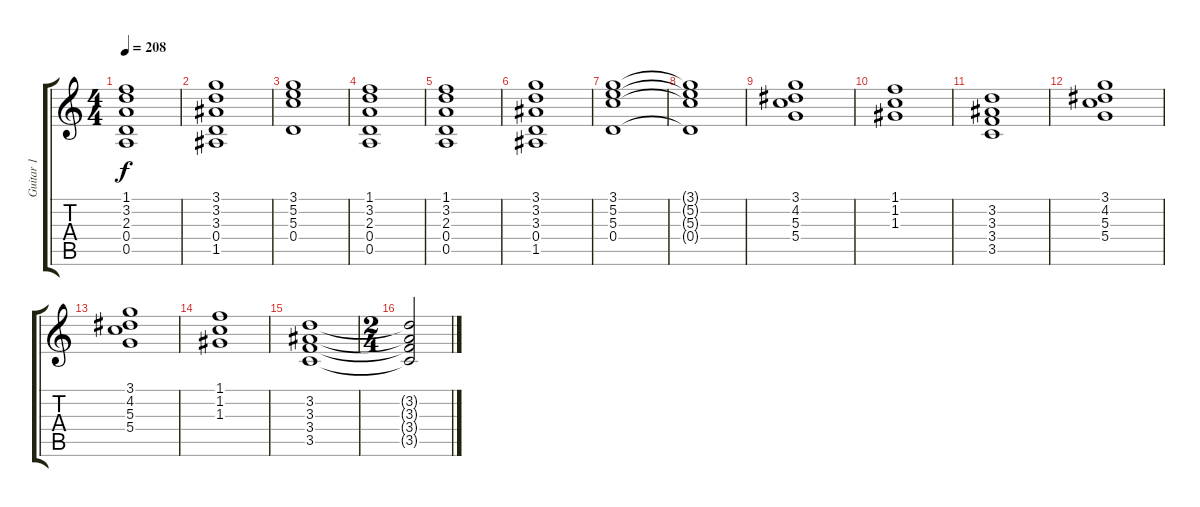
\track ("Guitar 1" "Guitar 1") {instrument distortionguitar}
\staff {score tabs}
\tuning (E4 B3 G3 D3 A2 E2) {hide}
\ts (4 4)
\tempo 208
\clef g2
\ks c
(1.1 3.2 2.3 0.4 0.5).1{dy f} |
(3.1 3.2 3.3 0.4 1.5).1 |
(3.1 5.2 5.3 0.4).1 |
(1.1 3.2 2.3 0.4 0.5).1 |
(1.1 3.2 2.3 0.4 0.5).1 |
(3.1 3.2 3.3 0.4 1.5).1 |
(3.1 5.2 5.3 0.4).1 |
(3.1{t} 5.2{t} 5.3{t} 0.4{t}).1 |
(3.1 4.2 5.3 5.4).1 |
(1.1 1.2 1.3).1 |
(3.2 3.3 3.4 3.5).1 |
(3.1 4.2 5.3 5.4).1 |
(3.1 4.2 5.3 5.4).1 |
(1.1 1.2 1.3).1 |
(3.2 3.3 3.4 3.5).1 |
\ts (2 4)
(3.2{t} 3.3{t} 3.4{t} 3.5{t}).2
